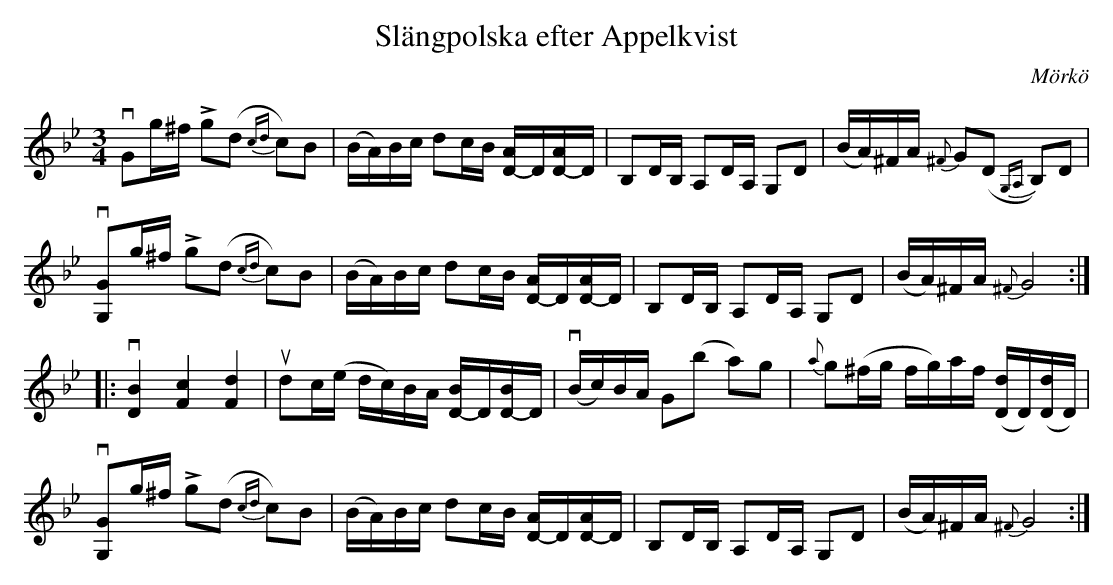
X:1
T:Slängpolska efter Appelkvist
O:Mörkö
M:3/4
L:1/8
K:Gm
vGg/^f/ Lg(d {cd}c)B | (B/A/)B/c/ dc/B/ [D-A]/D/[D-A]/D/ | B,D/B,/ A,D/A,/ G,D | (B/A/)^F/A/ {^F}G(D {G,A,}B,)D |
v[G,G]g/^f/ Lg(d {cd}c)B | (B/A/)B/c/ dc/B/ [D-A]/D/[D-A]/D/ | B,D/B,/ A,D/A,/ G,D | (B/A/)^F/A/ {^F}G4 :|:
v[DB]2 [Fc]2 [Fd]2 | udc/(e/ d/c/)B/A/ [D-B]/D/[D-B]/D/ | v(B/c/)B/A/ G(b a)g | {a}g(^f/g/ f/g/)a/f/ ([Dd]/D/)([Dd]/D/) |
v[G,G]g/^f/ Lg(d {cd}c)B | (B/A/)B/c/ dc/B/ [D-A]/D/[D-A]/D/ | B,D/B,/ A,D/A,/ G,D | (B/A/)^F/A/ {^F}G4 :|
